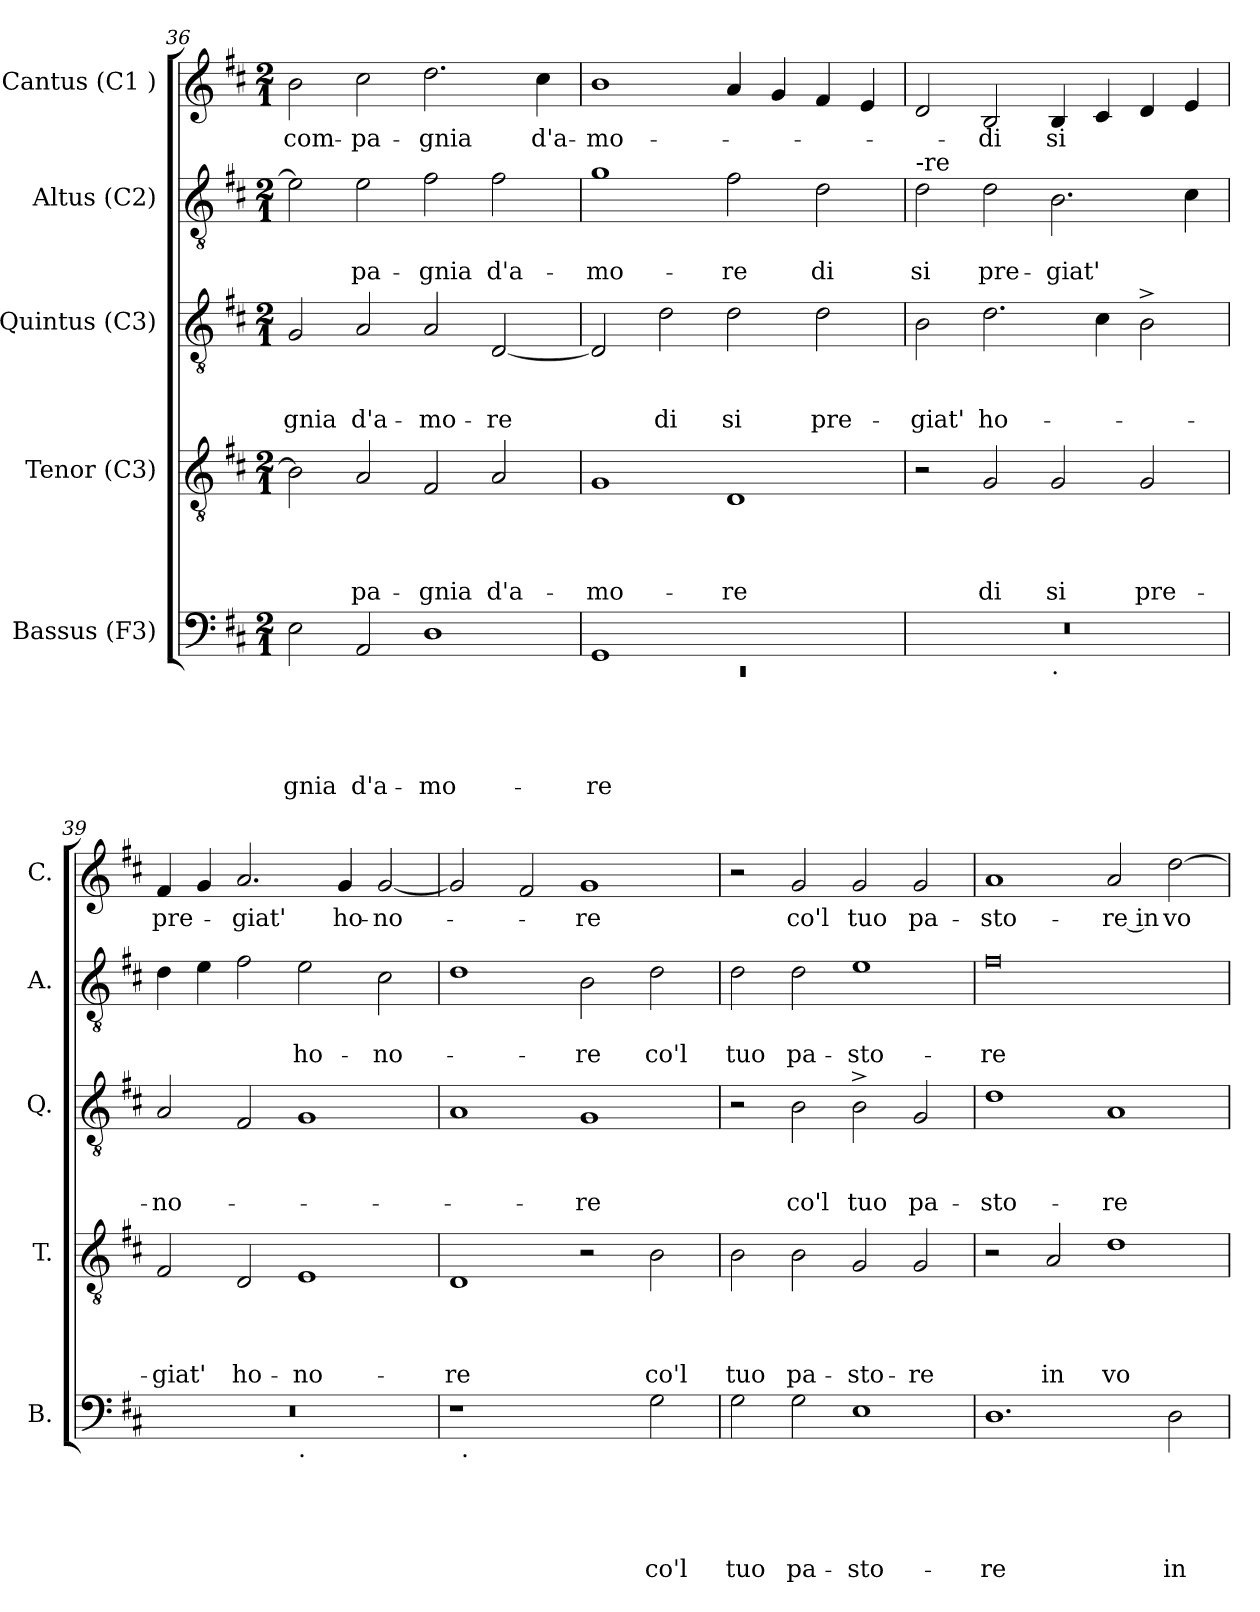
**kern	**text	**text	**text	**text	**text	**kern	**text	**text	**text	**text	**kern	**text	**text	**text	**kern	**text	**text	**kern	**text
*part5	*part5	*part5	*part5	*part5	*part5	*part4	*part4	*part4	*part4	*part4	*part3	*part3	*part3	*part3	*part2	*part2	*part2	*part1	*part1
*staff5	*staff5	*staff5	*staff5	*staff5	*staff5	*staff4	*staff4	*staff4	*staff4	*staff4	*staff3	*staff3	*staff3	*staff3	*staff2	*staff2	*staff2	*staff1	*staff1
*I"Bassus (F3)	*	*	*	*	*	*I"Tenor (C3)	*	*	*	*	*I"Quintus (C3)	*	*	*	*I"Altus (C2)	*	*	*I"Cantus (C1 )	*
*I'B.	*	*	*	*	*	*I'T.	*	*	*	*	*I'Q.	*	*	*	*I'A.	*	*	*I'C.	*
*clefF4	*	*	*	*	*	*clefGv2	*	*	*	*	*clefGv2	*	*	*	*clefGv2	*	*	*clefG2	*
*k[f#c#]	*	*	*	*	*	*k[f#c#]	*	*	*	*	*k[f#c#]	*	*	*	*k[f#c#]	*	*	*k[f#c#]	*
*D:	*	*	*	*	*	*D:	*	*	*	*	*D:	*	*	*	*D:	*	*	*D:	*
*M2/1	*	*	*	*	*	*M2/1	*	*	*	*	*M2/1	*	*	*	*M2/1	*	*	*M2/1	*
=36	=36	=36	=36	=36	=36	=36	=36	=36	=36	=36	=36	=36	=36	=36	=36	=36	=36	=36	=36
!	!	!	!	!	!LO:LY:b	!	!	!	!	!	!	!	!	!LO:LY:b	!	!	!	!	!LO:LY:b
2E\	.	.	.	.	-gnia	2B\]	.	.	.	.	2G/	.	.	-gnia	2e\]	.	.	2b\	com-
!	!	!	!	!	!LO:LY:b	!	!	!	!	!LO:LY:b	!	!	!	!LO:LY:b	!	!	!LO:LY:b	!	!LO:LY:b
2AA/	.	.	.	.	d'a-	2A/	.	.	.	-pa-	2A/	.	.	d'a-	2e\	.	-pa-	2cc#\	-pa-
!	!	!	!	!	!LO:LY:b	!	!	!	!	!LO:LY:b	!	!	!	!LO:LY:b	!	!	!LO:LY:b	!	!LO:LY:b
1D	.	.	.	.	-mo-	2F#/	.	.	.	-gnia	2A/	.	.	-mo-	2f#\	.	-gnia	2.dd\	-gnia
!	!	!	!	!	!	!	!	!	!	!LO:LY:b	!	!	!	!LO:LY:b	!	!	!LO:LY:b	!	!
.	.	.	.	.	.	2A/	.	.	.	d'a-	[<2D/	.	.	-re	2f#\	.	d'a-	.	.
!	!	!	!	!	!	!	!	!	!	!	!	!	!	!	!	!	!	!	!LO:LY:b
.	.	.	.	.	.	.	.	.	.	.	.	.	.	.	.	.	.	4cc#\	d'a-
=37	=37	=37	=37	=37	=37	=37	=37	=37	=37	=37	=37	=37	=37	=37	=37	=37	=37	=37	=37
*^	*	*	*	*	*	*	*	*	*	*	*	*	*	*	*	*	*	*	*
!	!LO:N:vis=1	!	!	!	!	!LO:LY:b	!	!	!	!	!LO:LY:b	!	!	!	!	!	!	!LO:LY:b	!	!LO:LY:b
1GG	0rEE	.	.	.	.	-re	1G	.	.	.	-mo-	2D/]	.	.	.	1g	.	-mo-	1b	-mo-
!	!	!	!	!	!	!	!	!	!	!	!	!	!	!	!LO:LY:b	!	!	!	!	!
.	.	.	.	.	.	.	.	.	.	.	.	2d\	.	.	di	.	.	.	.	.
!	!	!	!	!	!	!	!	!	!	!	!LO:LY:b	!	!	!	!LO:LY:b	!	!	!LO:LY:b	!	!
1ryy	.	.	.	.	.	.	1D	.	.	.	-re	2d\	.	.	si	2f#\	.	-re	4a/	.
.	.	.	.	.	.	.	.	.	.	.	.	.	.	.	.	.	.	.	4g/	.
!	!	!	!	!	!	!	!	!	!	!	!	!	!	!	!LO:LY:b	!	!	!LO:LY:b	!	!
.	.	.	.	.	.	.	.	.	.	.	.	2d\	.	.	pre-	2d\	.	di	4f#/	.
.	.	.	.	.	.	.	.	.	.	.	.	.	.	.	.	.	.	.	4e/	.
!!LO:PB:g=z
=38	=38	=38	=38	=38	=38	=38	=38	=38	=38	=38	=38	=38	=38	=38	=38	=38	=38	=38	=38	=38
!	!	!	!	!	!	!	!	!	!	!	!	!	!	!	!	!LO:TX:a:t=-re	!	!	!	!
!	!	!	!	!	!	!	!	!	!	!	!	!	!	!	!LO:LY:b	!	!	!LO:LY:b	!	!
0r	1ryy	.	.	.	.	.	2r	.	.	.	.	2B\	.	.	-giat'	2d\	.	si	2d/	.
!	!	!	!	!	!	!	!	!	!	!	!LO:LY:b	!	!	!	!LO:LY:b	!	!	!LO:LY:b	!	!LO:LY:b
.	.	.	.	.	.	.	2G/	.	.	.	di	2.d\	.	.	ho-	2d\	.	pre-	2B/	-di
!	!LO:TX:b:t=.	!	!	!	!	!	!	!	!	!	!	!	!	!	!	!	!	!	!	!
!	!	!	!	!	!	!	!	!	!	!	!LO:LY:b	!	!	!	!	!	!	!LO:LY:b	!	!LO:LY:b
.	1ryy	.	.	.	.	.	2G/	.	.	.	si	.	.	.	.	2.B\	.	-giat'	4B/	si
.	.	.	.	.	.	.	.	.	.	.	.	4c#\	.	.	.	.	.	.	4c#/	.
!	!	!	!	!	!	!	!	!	!	!	!LO:LY:b	!	!	!	!	!	!	!	!	!
.	.	.	.	.	.	.	2G/	.	.	.	pre-	2B^>\	.	.	.	.	.	.	4d/	.
.	.	.	.	.	.	.	.	.	.	.	.	.	.	.	.	4c#\	.	.	4e/	.
=39	=39	=39	=39	=39	=39	=39	=39	=39	=39	=39	=39	=39	=39	=39	=39	=39	=39	=39	=39	=39
!	!	!	!	!	!	!	!	!	!	!	!LO:LY:b	!	!	!	!LO:LY:b	!	!	!	!	!LO:LY:b
0r	1ryy	.	.	.	.	.	2F#/	.	.	.	-giat'	2A/	.	.	-no-	4d\	.	.	4f#/	pre-
.	.	.	.	.	.	.	.	.	.	.	.	.	.	.	.	4e\	.	.	4g/	.
!	!	!	!	!	!	!	!	!	!	!	!LO:LY:b	!	!	!	!	!	!	!	!	!LO:LY:b
.	.	.	.	.	.	.	2D/	.	.	.	ho-	2F#/	.	.	.	2f#\	.	.	2.a/	-giat'
!	!LO:TX:b:t=.	!	!	!	!	!	!	!	!	!	!	!	!	!	!	!	!	!	!	!
!	!	!	!	!	!	!	!	!	!	!	!LO:LY:b	!	!	!	!	!	!	!LO:LY:b	!	!
.	1ryy	.	.	.	.	.	1E	.	.	.	-no-	1G	.	.	.	2e\	.	ho-	.	.
!	!	!	!	!	!	!	!	!	!	!	!	!	!	!	!	!	!	!	!	!LO:LY:b
.	.	.	.	.	.	.	.	.	.	.	.	.	.	.	.	.	.	.	4g/	ho-
!	!	!	!	!	!	!	!	!	!	!	!	!	!	!	!	!	!	!LO:LY:b	!	!LO:LY:b
.	.	.	.	.	.	.	.	.	.	.	.	.	.	.	.	2c#\	.	-no-	[<2g/	-no-
=40	=40	=40	=40	=40	=40	=40	=40	=40	=40	=40	=40	=40	=40	=40	=40	=40	=40	=40	=40	=40
!	!	!	!	!	!	!	!	!	!	!	!LO:LY:b	!	!	!	!	!	!	!	!	!
1r	32ryy	.	.	.	.	.	1D	.	.	.	-re	1A	.	.	.	1d	.	.	2g/]	.
!	!LO:TX:b:t=.	!	!	!	!	!	!	!	!	!	!	!	!	!	!	!	!	!	!	!
.	1ryy	.	.	.	.	.	.	.	.	.	.	.	.	.	.	.	.	.	.	.
.	.	.	.	.	.	.	.	.	.	.	.	.	.	.	.	.	.	.	2f#/	.
!	!	!	!	!	!	!	!	!	!	!	!	!	!	!	!LO:LY:b	!	!	!LO:LY:b	!	!LO:LY:b
2ryy	.	.	.	.	.	.	2r	.	.	.	.	1G	.	.	-re	2B\	.	-re	1g	-re
.	2ryy	.	.	.	.	.	.	.	.	.	.	.	.	.	.	.	.	.	.	.
!	!	!	!	!	!	!LO:LY:b	!	!	!	!	!LO:LY:b	!	!	!	!	!	!	!LO:LY:b	!	!
2G\	.	.	.	.	.	co'l	2B\	.	.	.	co'l	.	.	.	.	2d\	.	co'l	.	.
.	4...ryy	.	.	.	.	.	.	.	.	.	.	.	.	.	.	.	.	.	.	.
=41	=41	=41	=41	=41	=41	=41	=41	=41	=41	=41	=41	=41	=41	=41	=41	=41	=41	=41	=41	=41
!	!	!	!	!	!	!LO:LY:b	!	!	!	!	!LO:LY:b	!	!	!	!	!	!	!LO:LY:b	!	!
*v	*v	*	*	*	*	*	*	*	*	*	*	*	*	*	*	*	*	*	*	*
2G\	.	.	.	.	tuo	2B\	.	.	.	tuo	2r	.	.	.	2d\	.	tuo	2r	.
!	!	!	!	!	!LO:LY:b	!	!	!	!	!LO:LY:b	!	!	!	!LO:LY:b	!	!	!LO:LY:b	!	!LO:LY:b
2G\	.	.	.	.	pa-	2B\	.	.	.	pa-	2B\	.	.	co'l	2d\	.	pa-	2g/	co'l
!	!	!	!	!	!LO:LY:b	!	!	!	!	!LO:LY:b	!	!	!	!LO:LY:b	!	!	!LO:LY:b	!	!LO:LY:b
1E	.	.	.	.	-sto-	2G/	.	.	.	-sto-	2B^>\	.	.	tuo	1e	.	-sto-	2g/	tuo
!	!	!	!	!	!	!	!	!	!	!LO:LY:b	!	!	!	!LO:LY:b	!	!	!	!	!LO:LY:b
.	.	.	.	.	.	2G/	.	.	.	-re	2G/	.	.	pa-	.	.	.	2g/	pa-
!!LO:LB:g=z
=42	=42	=42	=42	=42	=42	=42	=42	=42	=42	=42	=42	=42	=42	=42	=42	=42	=42	=42	=42
!	!	!	!	!	!LO:LY:b	!	!	!	!	!	!	!	!	!LO:LY:b	!	!	!LO:LY:b:rj	!	!LO:LY:b
1.D	.	.	.	.	-re	2r	.	.	.	.	1d	.	.	-sto-	0f#	.	-re	1a	-sto-
!	!	!	!	!	!	!	!	!	!	!LO:LY:b	!	!	!	!	!	!	!	!	!
.	.	.	.	.	.	2A/	.	.	.	in	.	.	.	.	.	.	.	.	.
!	!	!	!	!	!	!	!	!	!	!LO:LY:b	!	!	!	!LO:LY:b	!	!	!	!	!LO:LY:b:rj
.	.	.	.	.	.	1d	.	.	.	vo-	1A	.	.	-re	.	.	.	2a/	-re in
!	!	!	!	!	!LO:LY:b	!	!	!	!	!	!	!	!	!	!	!	!	!	!LO:LY:b
2D\	.	.	.	.	in	.	.	.	.	.	.	.	.	.	.	.	.	[>2dd\	vo-
=	=	=	=	=	=	=	=	=	=	=	=	=	=	=	=	=	=	=	=
*-	*-	*-	*-	*-	*-	*-	*-	*-	*-	*-	*-	*-	*-	*-	*-	*-	*-	*-	*-
